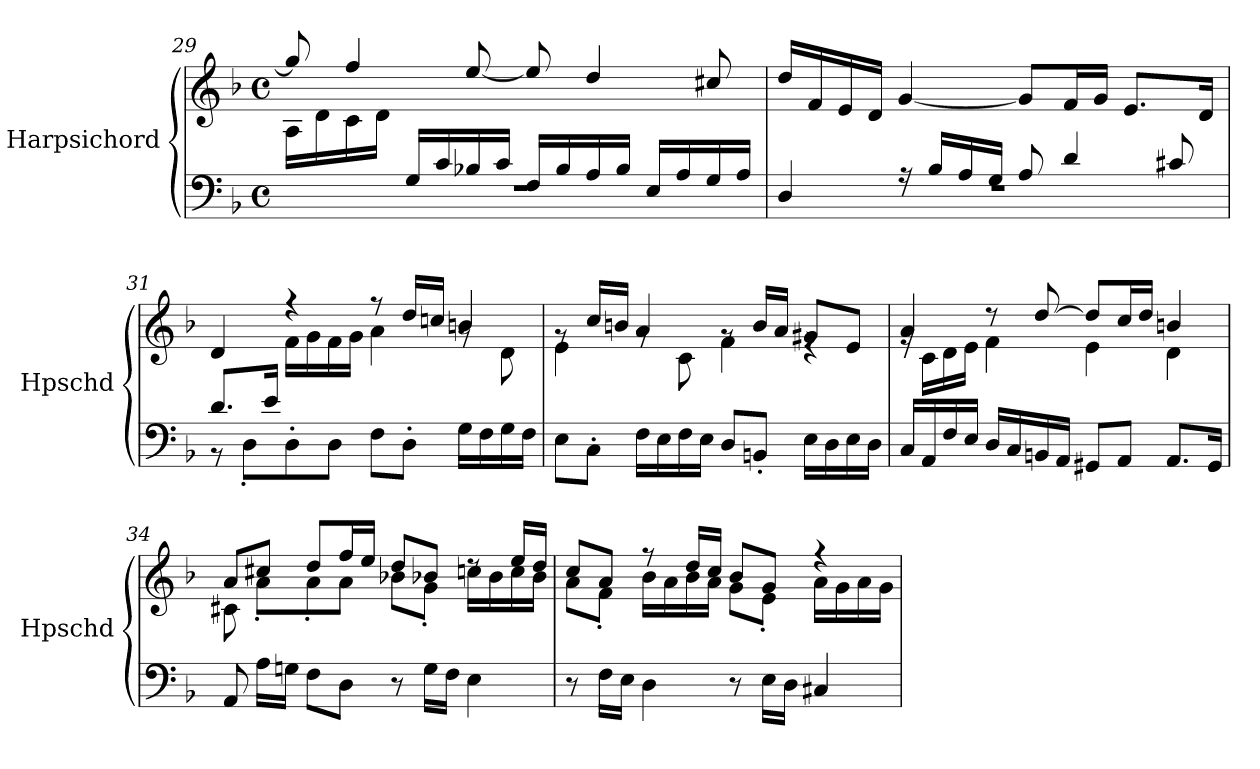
**kern	**kern
*part1	*part1
*staff2	*staff1
*I"Harpsichord	*
*I'Hpschd	*
!!LO:PB:g=z
*clefF4	*clefG2
*k[b-]	*k[b-]
*M4/4	*M4/4
*met(c)	*met(c)
=29	=29
*^	*^
4ryy	1rF	8gg/]	16A\LL
.	.	.	16d\
.	.	4ff/	16c\
.	.	.	16d\JJ
16G/LL	.	.	2.ryy
16c/	.	.	.
16B-X/	.	[8ee/	.
16c/JJ	.	.	.
16F/LL	.	8ee/]	.
16B-/	.	.	.
16A/	.	4dd/	.
16B-/JJ	.	.	.
16E/LL	.	.	.
16A/	.	.	.
16G/	.	8cc#X/	.
16A/JJ	.	.	.
*	*	*v	*v
=30	=30	=30
4D/	1rF	16dd/LL
.	.	16f/
.	.	16e/
.	.	16d/JJ
16r	.	[4g/
16B-/LL	.	.
16A/	.	.
16G/JJ	.	.
8A/	.	8g/L]
4d/	.	16f/L
.	.	16g/JJ
.	.	8.e/L
8c#X/	.	.
.	.	16d/Jk
=31	=31	=31
*	*	*^
8.d/L	8r	4d/	4ryy
.	8D'\L	.	.
16e/Jk	.	.	.
2.ryy	8D'\	4r	16f\LL
.	.	.	16g\
.	8D\J	.	16f\
.	.	.	16g\JJ
.	8F\L	8r	4a\
.	8D'\J	16dd/LL	.
.	.	16ccn/JJ	.
.	16G\LL	4bn/	8rg
.	16F\	.	.
.	16G\	.	8d\
.	16F\JJ	.	.
*v	*v	*	*
=32	=32	=32
8E\L	8rg	4e\
8C'\J	16cc/LL	.
.	16bn/JJ	.
16F\LL	4a/	8rg
16E\	.	.
16F\	.	8c\
16E\JJ	.	.
8D/L	8rg	4f\
8BBn'/J	16b/LL	.
.	16a/JJ	.
16E\LL	8g#X/L	4re
16D\	.	.
16E\	8e/J	.
16D\JJ	.	.
!!LO:LB:g=z	!!
=33	=33	=33
16C/LL	4a/	16rg
16AA/	.	16c\LL
16F/	.	16d\
16E/JJ	.	16e\JJ
16D/LL	8r	4f\
16C/	.	.
16BBn/	[8dd/	.
16AA/JJ	.	.
8GG#X/L	8dd/L]	4e\
8AA/J	16cc/L	.
.	16dd/JJ	.
8.AA/L	4bn/	4d\
16GG#/Jk	.	.
=34	=34	=34
8AA/	8a/L	8c#X\
16A\LL	8cc#X/J	8a'\L
16Gn\JJ	.	.
8F\L	8dd/L	8a'\
8D\J	16ff/L	8a\J
.	16ee/JJ	.
8r	8dd/L	8b-X\L
16G\LL	8b-X/J	8g'\J
16F\JJ	.	.
4E\	8rdd	16ccn\LL
.	.	16b-\
.	16ee/LL	16cc\
.	16dd/JJ	16b-\JJ
=35	=35	=35
8r	8cc/L	8a\L
16F\LL	8a/J	8f'\J
16E\JJ	.	.
4D\	8r	16b-\LL
.	.	16a\
.	16dd/LL	16b-\
.	16cc/JJ	16a\JJ
8r	8b-/L	8g\L
16E\LL	8g/J	8e'\J
16D\JJ	.	.
4C#X/	4r	16a\LL
.	.	16g\
.	.	16a\
.	.	16g\JJ
*	*v	*v
=	=
*-	*-
